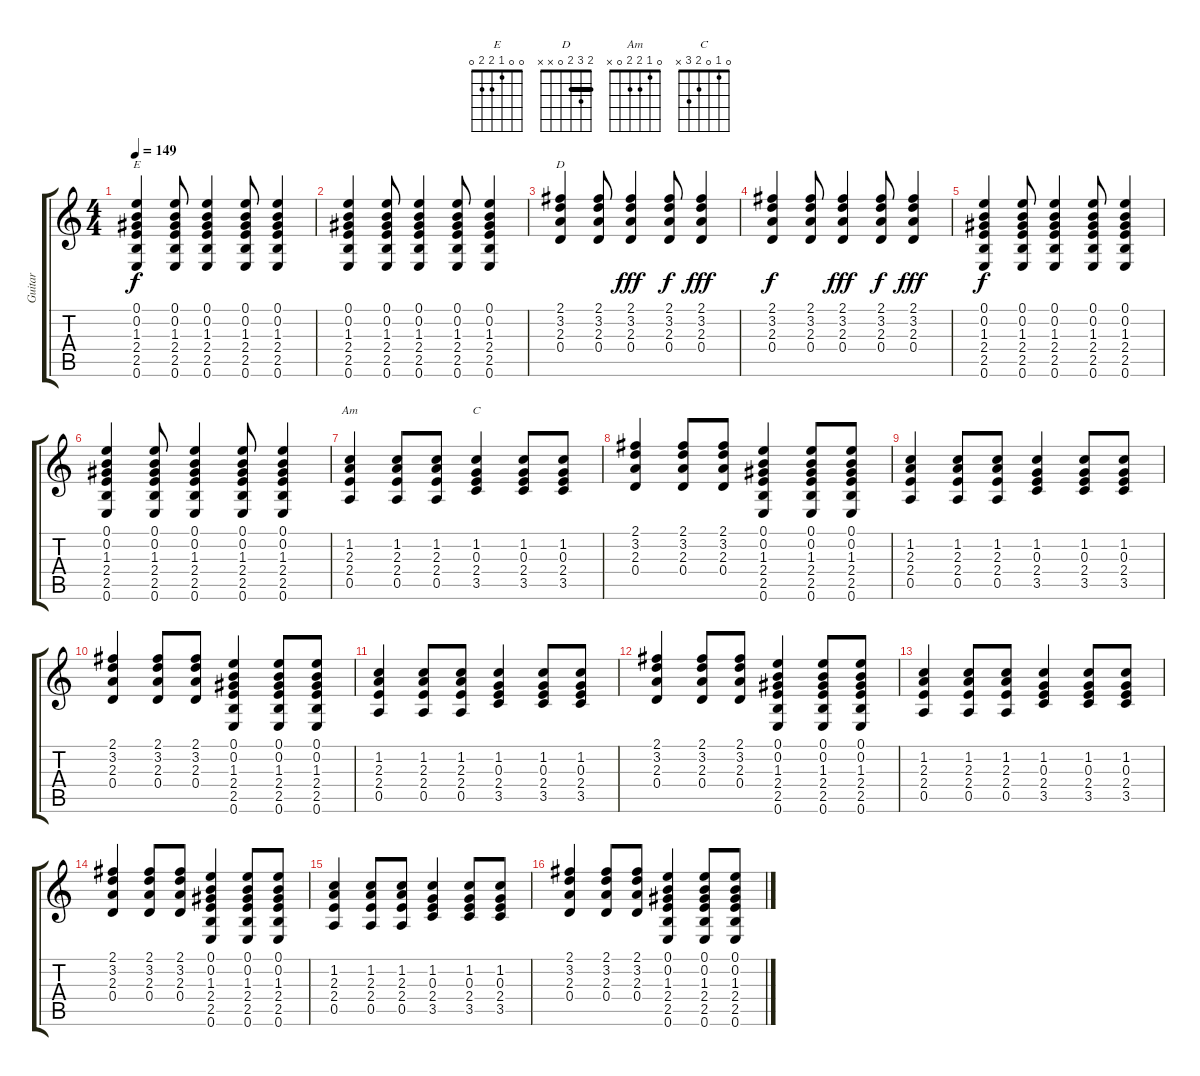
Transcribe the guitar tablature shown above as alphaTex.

\track ("Guitar" "Guitar") {instrument electricguitarclean}
\staff {score tabs}
\tuning (E4 B3 G3 D3 A2 E2) {hide}
\chord ("E" 0 0 1 2 2 0)
\chord ("D" 2 3 2 0 x x) {barre 2}
\chord ("Am" 0 1 2 2 0 x)
\chord ("C" 0 1 0 2 3 x)
\ts (4 4)
\tempo 149
\clef g2
\ks c
(0.1 0.2 1.3 2.4 2.5 0.6).4{ch "E" dy f} (0.1 0.2 1.3 2.4 2.5 0.6).8 (0.1 0.2 1.3 2.4 2.5 0.6).4 (0.1 0.2 1.3 2.4 2.5 0.6).8 (0.1 0.2 1.3 2.4 2.5 0.6).4 |
(0.1 0.2 1.3 2.4 2.5 0.6).4 (0.1 0.2 1.3 2.4 2.5 0.6).8 (0.1 0.2 1.3 2.4 2.5 0.6).4 (0.1 0.2 1.3 2.4 2.5 0.6).8 (0.1 0.2 1.3 2.4 2.5 0.6).4 |
(2.1 3.2 2.3 0.4).4{ch "D"} (2.1 3.2 2.3 0.4).8 (2.1 3.2 2.3 0.4).4{dy fff} (2.1 3.2 2.3 0.4).8{dy f} (2.1 3.2 2.3 0.4).4{dy fff} |
(2.1 3.2 2.3 0.4).4{dy f} (2.1 3.2 2.3 0.4).8 (2.1 3.2 2.3 0.4).4{dy fff} (2.1 3.2 2.3 0.4).8{dy f} (2.1 3.2 2.3 0.4).4{dy fff} |
(0.1 0.2 1.3 2.4 2.5 0.6).4{dy f} (0.1 0.2 1.3 2.4 2.5 0.6).8 (0.1 0.2 1.3 2.4 2.5 0.6).4 (0.1 0.2 1.3 2.4 2.5 0.6).8 (0.1 0.2 1.3 2.4 2.5 0.6).4 |
(0.1 0.2 1.3 2.4 2.5 0.6).4 (0.1 0.2 1.3 2.4 2.5 0.6).8 (0.1 0.2 1.3 2.4 2.5 0.6).4 (0.1 0.2 1.3 2.4 2.5 0.6).8 (0.1 0.2 1.3 2.4 2.5 0.6).4 |
(1.2 2.3 2.4 0.5).4{ch "Am"} (1.2 2.3 2.4 0.5).8 (1.2 2.3 2.4 0.5).8 (1.2 0.3 2.4 3.5).4{ch "C"} (1.2 0.3 2.4 3.5).8 (1.2 0.3 2.4 3.5).8 |
(2.1 3.2 2.3 0.4).4 (2.1 3.2 2.3 0.4).8 (2.1 3.2 2.3 0.4).8 (0.1 0.2 1.3 2.4 2.5 0.6).4 (0.1 0.2 1.3 2.4 2.5 0.6).8 (0.1 0.2 1.3 2.4 2.5 0.6).8 |
(1.2 2.3 2.4 0.5).4 (1.2 2.3 2.4 0.5).8 (1.2 2.3 2.4 0.5).8 (1.2 0.3 2.4 3.5).4 (1.2 0.3 2.4 3.5).8 (1.2 0.3 2.4 3.5).8 |
(2.1 3.2 2.3 0.4).4 (2.1 3.2 2.3 0.4).8 (2.1 3.2 2.3 0.4).8 (0.1 0.2 1.3 2.4 2.5 0.6).4 (0.1 0.2 1.3 2.4 2.5 0.6).8 (0.1 0.2 1.3 2.4 2.5 0.6).8 |
(1.2 2.3 2.4 0.5).4 (1.2 2.3 2.4 0.5).8 (1.2 2.3 2.4 0.5).8 (1.2 0.3 2.4 3.5).4 (1.2 0.3 2.4 3.5).8 (1.2 0.3 2.4 3.5).8 |
(2.1 3.2 2.3 0.4).4 (2.1 3.2 2.3 0.4).8 (2.1 3.2 2.3 0.4).8 (0.1 0.2 1.3 2.4 2.5 0.6).4 (0.1 0.2 1.3 2.4 2.5 0.6).8 (0.1 0.2 1.3 2.4 2.5 0.6).8 |
(1.2 2.3 2.4 0.5).4 (1.2 2.3 2.4 0.5).8 (1.2 2.3 2.4 0.5).8 (1.2 0.3 2.4 3.5).4 (1.2 0.3 2.4 3.5).8 (1.2 0.3 2.4 3.5).8 |
(2.1 3.2 2.3 0.4).4 (2.1 3.2 2.3 0.4).8 (2.1 3.2 2.3 0.4).8 (0.1 0.2 1.3 2.4 2.5 0.6).4 (0.1 0.2 1.3 2.4 2.5 0.6).8 (0.1 0.2 1.3 2.4 2.5 0.6).8 |
(1.2 2.3 2.4 0.5).4 (1.2 2.3 2.4 0.5).8 (1.2 2.3 2.4 0.5).8 (1.2 0.3 2.4 3.5).4 (1.2 0.3 2.4 3.5).8 (1.2 0.3 2.4 3.5).8 |
(2.1 3.2 2.3 0.4).4 (2.1 3.2 2.3 0.4).8 (2.1 3.2 2.3 0.4).8 (0.1 0.2 1.3 2.4 2.5 0.6).4 (0.1 0.2 1.3 2.4 2.5 0.6).8 (0.1 0.2 1.3 2.4 2.5 0.6).8
